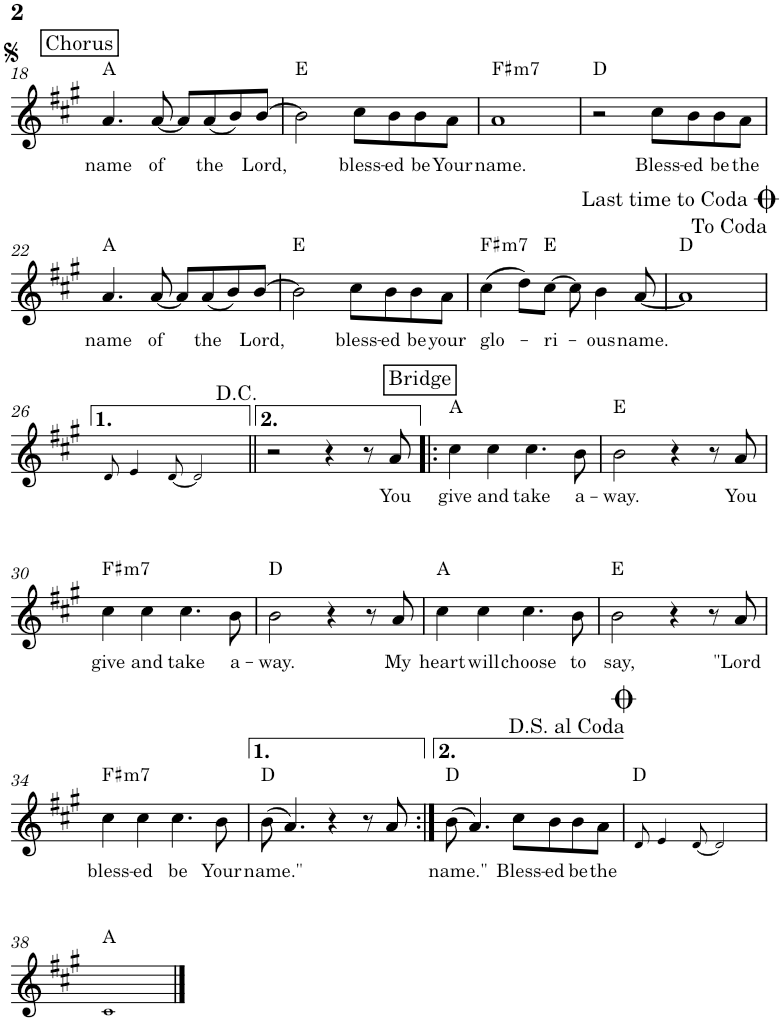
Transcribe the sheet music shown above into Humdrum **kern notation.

**kern	**text	**harte
*part1	*part1	*part1
*staff1	*staff1	*
*I"Klavier	*	*
*I'Klav.	*	*
!!LO:PB:g=z
*clefG2	*	*
*k[f#c#g#]	*	*
*M4/4	*	*
!!LO:REH:place=s1:a:cj:fs=11:t=Chorus
=18	=18	=18
!	!LO:LY:b	!
4.a/	name	A:maj
!	!LO:LY:b	!
[8a/	of	.
8a/L]	.	.
!	!LO:LY:b	!
(8a/	the	.
8b/)	.	.
!	!LO:LY:b	!
[8b/J	Lord,	.
=19	=19	=19
2b\]	.	E:maj
!	!LO:LY:b	!
8cc#\L	bless-	.
!	!LO:LY:b	!
8b\	-ed	.
!	!LO:LY:b	!
8b\	be	.
!	!LO:LY:b	!
8a\J	Your	.
=20	=20	=20
!	!LO:LY:b	!LO:H:kt=m7
1a	name.	F#:min7
=21	=21	=21
2r	.	D:maj
!	!LO:LY:b	!
8cc#\L	Bless-	.
!	!LO:LY:b	!
8b\	-ed	.
!	!LO:LY:b	!
8b\	be	.
!	!LO:LY:b	!
8a\J	the	.
!!LO:LB:g=z
=22	=22	=22
!	!LO:LY:b	!
4.a/	name	A:maj
!	!LO:LY:b	!
[8a/	of	.
8a/L]	.	.
!	!LO:LY:b	!
(8a/	the	.
8b/)	.	.
!	!LO:LY:b	!
[8b/J	Lord,	.
=23	=23	=23
2b\]	.	E:maj
!	!LO:LY:b	!
8cc#\L	bless-	.
!	!LO:LY:b	!
8b\	-ed	.
!	!LO:LY:b	!
8b\	be	.
!	!LO:LY:b	!
8a\J	your	.
=24	=24	=24
!	!LO:LY:b	!LO:H:kt=m7
(4cc#\	glo-	F#:min7
8dd\L)	.	.
!	!LO:LY:b	!
[8cc#\J	-ri-	E:maj
8cc#\]	.	.
!	!LO:LY:b	!
4b\	-ous	.
!	!LO:LY:b	!
[8a/	name.	.
=25	=25	=25
1a]	.	D:maj
!LO:TX:a:t=Last time to Coda	!	!
!!LO:LB:g=z
=26	=26	=26
8d!/	.	.
4e!/	.	.
[8d!/	.	.
2d!/]	.	.
=27||	=27||	=27||
2r	.	.
4r	.	.
8r	.	.
!	!LO:LY:b	!
8a/	You	.
!!LO:REH:place=s1:a:cj:fs=11:t=Bridge
=28!|:	=28!|:	=28!|:
!	!LO:LY:b	!
4cc#\	give	A:maj
!	!LO:LY:b	!
4cc#\	and	.
!	!LO:LY:b	!
4.cc#\	take	.
!	!LO:LY:b	!
8b\	a-	.
=29	=29	=29
!	!LO:LY:b	!
2b\	-way.	E:maj
4r	.	.
8r	.	.
!	!LO:LY:b	!
8a/	You	.
!!LO:LB:g=z
=30	=30	=30
!	!LO:LY:b	!LO:H:kt=m7
4cc#\	give	F#:min7
!	!LO:LY:b	!
4cc#\	and	.
!	!LO:LY:b	!
4.cc#\	take	.
!	!LO:LY:b	!
8b\	a-	.
=31	=31	=31
!	!LO:LY:b	!
2b\	-way.	D:maj
4r	.	.
8r	.	.
!	!LO:LY:b	!
8a/	My	.
=32	=32	=32
!	!LO:LY:b	!
4cc#\	heart	A:maj
!	!LO:LY:b	!
4cc#\	will	.
!	!LO:LY:b	!
4.cc#\	choose	.
!	!LO:LY:b	!
8b\	to	.
=33	=33	=33
!	!LO:LY:b	!
2b\	say,	E:maj
4r	.	.
8r	.	.
!	!LO:LY:b	!
8a/	"Lord	.
!!LO:LB:g=z
=34	=34	=34
!	!LO:LY:b	!LO:H:kt=m7
4cc#\	bless-	F#:min7
!	!LO:LY:b	!
4cc#\	-ed	.
!	!LO:LY:b	!
4.cc#\	be	.
!	!LO:LY:b	!
8b\	Your	.
=35	=35	=35
!	!LO:LY:b	!
(8b\	name."	D:maj
4.a/)	.	.
4r	.	.
8r	.	.
8a/	.	.
=36:|!	=36:|!	=36:|!
!	!LO:LY:b	!
(8b\	name."	D:maj
4.a/)	.	.
!	!LO:LY:b	!
8cc#\L	Bless-	.
!	!LO:LY:b	!
8b\	-ed	.
!	!LO:LY:b	!
8b\	be	.
!	!LO:LY:b	!
8a\J	the	.
=37	=37	=37
8d!/	.	D:maj
4e!/	.	.
[8d!/	.	.
2d!/]	.	.
!!LO:LB:g=z
=38	=38	=38
1c#!	.	A:maj
==	==	==
*-	*-	*-
